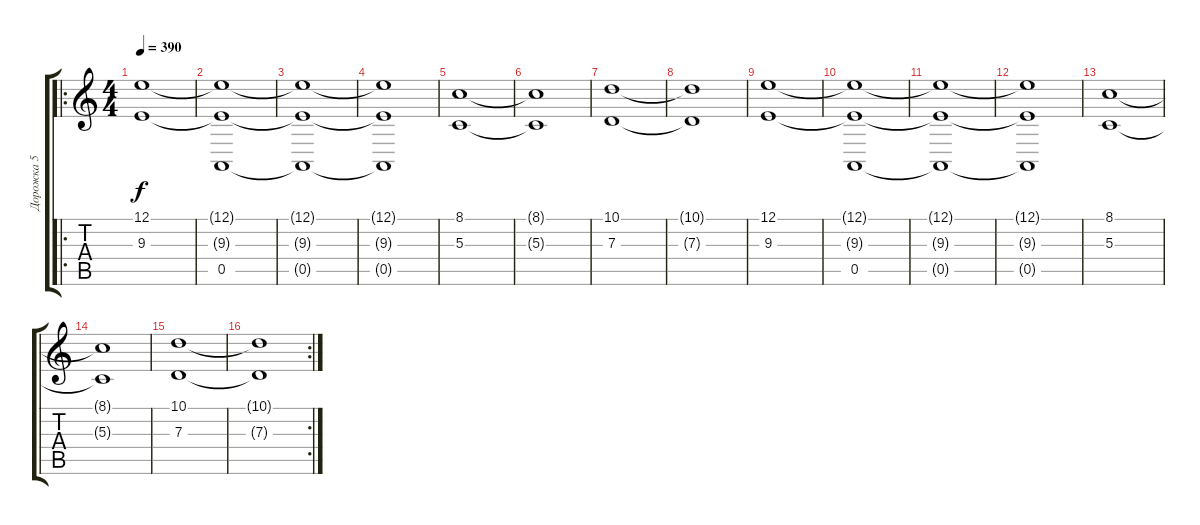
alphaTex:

\track ("Дорожка 5" "Дорожка 5") {instrument tremolostrings}
\staff {score tabs}
\tuning (E4 B3 G3 D3 A2 E2) {hide}
\ro
\ts (4 4)
\tempo 390
\clef g2
\ks c
(12.1 9.3).1{dy f} |
(12.1{t} 9.3{t} 0.5).1 |
(12.1{t} 9.3{t} 0.5{t}).1 |
(12.1{t} 9.3{t} 0.5{t}).1 |
(8.1 5.3).1 |
(8.1{t} 5.3{t}).1 |
(10.1 7.3).1 |
(10.1{t} 7.3{t}).1 |
(12.1 9.3).1 |
(12.1{t} 9.3{t} 0.5).1 |
(12.1{t} 9.3{t} 0.5{t}).1 |
(12.1{t} 9.3{t} 0.5{t}).1 |
(8.1 5.3).1 |
(8.1{t} 5.3{t}).1 |
(10.1 7.3).1 |
\rc 2
(10.1{t} 7.3{t}).1
